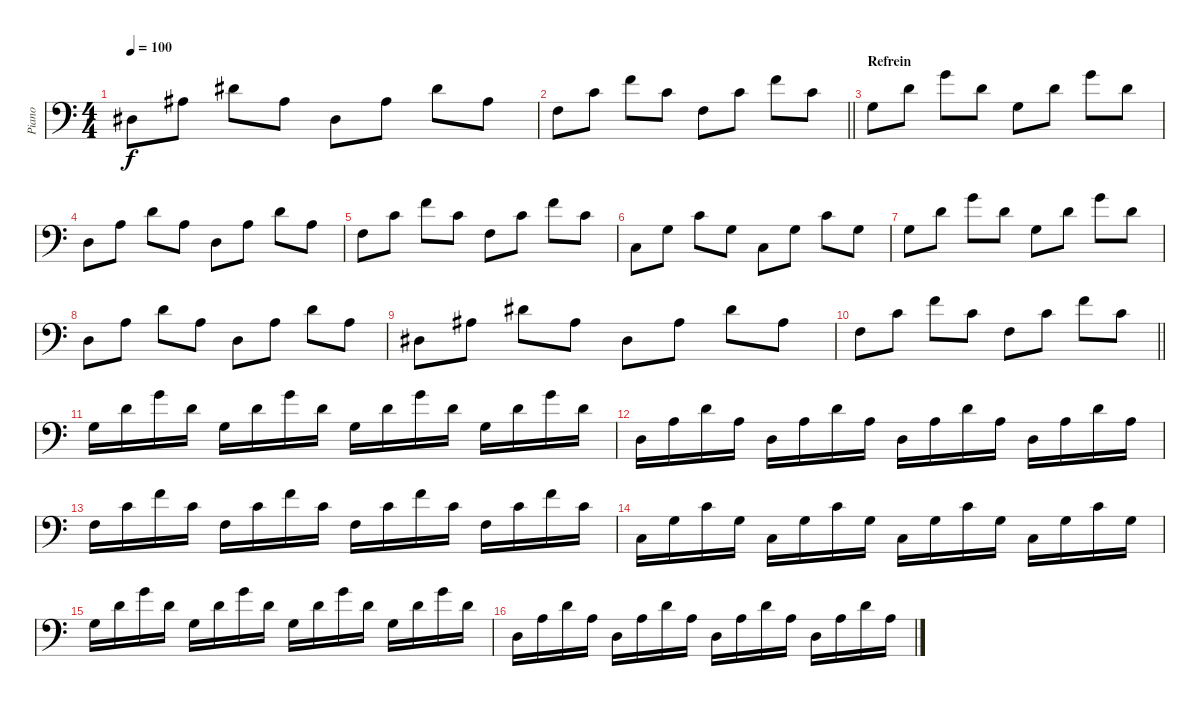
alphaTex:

\track ("Piano" "Piano") {instrument acousticgrandpiano}
\staff {score}
\tuning (C3 G2 D2 A1 E1 B0) {hide}
\ts (4 4)
\tempo 100
\clef f4
\ks c
23.5.8{dy f} 20.3.8 20.2.8 20.3.8 18.4.8 20.3.8 20.2.8 20.3.8 |
\barLineRight lightlight
20.4.8 17.2.8 17.1.8 17.2.8 15.3.8 17.2.8 17.1.8 17.2.8 |
\section ("" "Refrein")
17.3.8 14.1.8 19.1.8 19.2.8 17.3.8 19.2.8 19.1.8 19.2.8 |
17.4.8 19.3.8 19.2.8 19.3.8 17.4.8 19.3.8 19.2.8 19.3.8 |
20.4.8 17.2.8 17.1.8 17.2.8 15.3.8 17.2.8 17.1.8 17.2.8 |
15.4.8 17.3.8 17.2.8 17.3.8 15.4.8 17.3.8 17.2.8 17.3.8 |
17.3.8 14.1.8 19.1.8 19.2.8 17.3.8 19.2.8 19.1.8 19.2.8 |
17.4.8 19.3.8 19.2.8 19.3.8 17.4.8 19.3.8 19.2.8 19.3.8 |
18.4.8 20.3.8 20.2.8 20.3.8 18.4.8 20.3.8 20.2.8 20.3.8 |
\barLineRight lightlight
20.4.8 17.2.8 17.1.8 17.2.8 15.3.8 17.2.8 17.1.8 17.2.8 |
17.3.16 14.1.16 19.1.16 19.2.16 17.3.16 19.2.16 19.1.16 19.2.16 17.3.16 19.2.16 19.1.16 19.2.16 17.3.16 19.2.16 19.1.16 19.2.16 |
17.4.16 19.3.16 19.2.16 19.3.16 17.4.16 19.3.16 19.2.16 19.3.16 17.4.16 19.3.16 19.2.16 19.3.16 17.4.16 19.3.16 19.2.16 19.3.16 |
20.4.16 17.2.16 17.1.16 17.2.16 15.3.16 17.2.16 17.1.16 17.2.16 15.3.16 17.2.16 17.1.16 17.2.16 15.3.16 17.2.16 17.1.16 17.2.16 |
15.4.16 17.3.16 17.2.16 17.3.16 15.4.16 17.3.16 17.2.16 17.3.16 15.4.16 17.3.16 17.2.16 17.3.16 15.4.16 17.3.16 17.2.16 17.3.16 |
17.3.16 14.1.16 19.1.16 19.2.16 17.3.16 19.2.16 19.1.16 19.2.16 17.3.16 19.2.16 19.1.16 19.2.16 17.3.16 19.2.16 19.1.16 19.2.16 |
17.4.16 19.3.16 19.2.16 19.3.16 17.4.16 19.3.16 19.2.16 19.3.16 17.4.16 19.3.16 19.2.16 19.3.16 17.4.16 19.3.16 19.2.16 19.3.16
